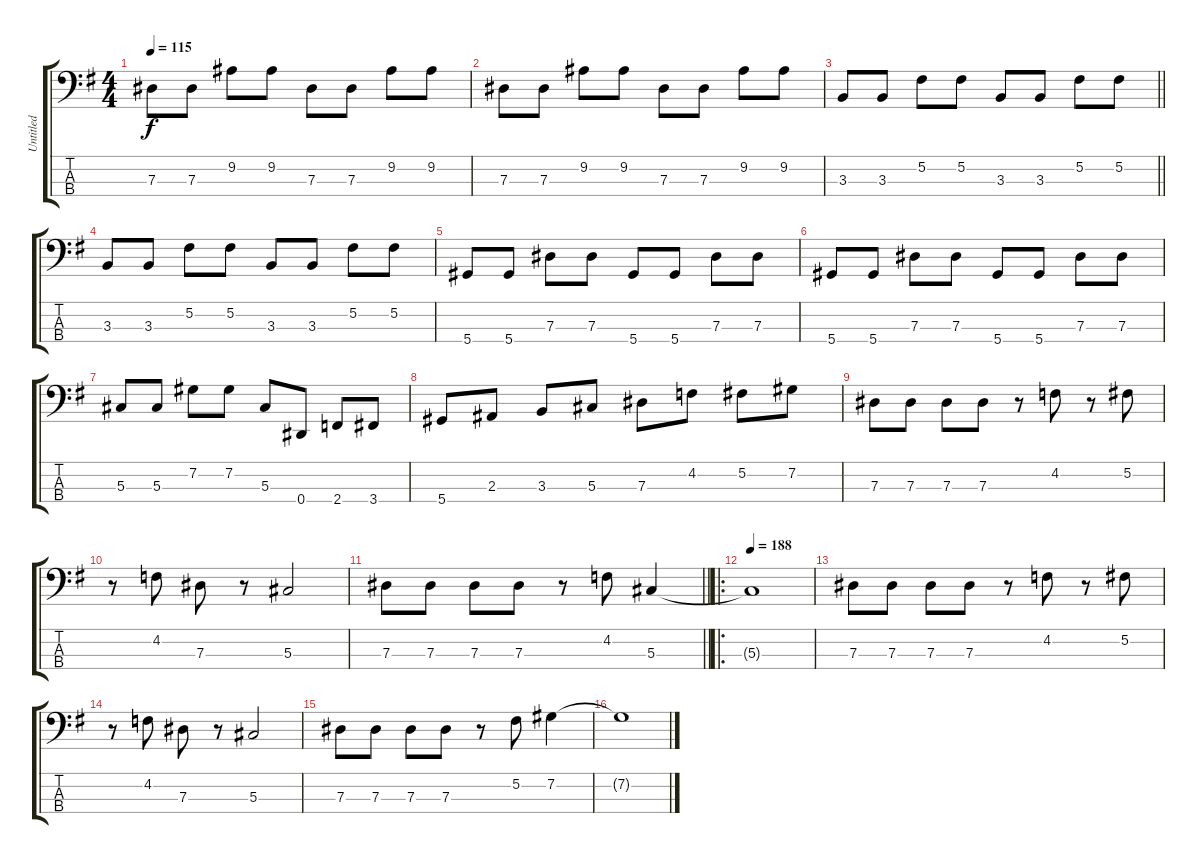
\track ("Untitled" "Untitled") {instrument electricbassfinger}
\staff {score tabs}
\tuning (Gb2 Db2 Ab1 Eb1) {hide}
\ts (4 4)
\tempo 115
\clef f4
\ks g
7.3.8{dy f} 7.3.8 9.2.8 9.2.8 7.3.8 7.3.8 9.2.8 9.2.8 |
7.3.8 7.3.8 9.2.8 9.2.8 7.3.8 7.3.8 9.2.8 9.2.8 |
\barLineRight lightlight
3.3.8 3.3.8 5.2.8 5.2.8 3.3.8 3.3.8 5.2.8 5.2.8 |
3.3.8 3.3.8 5.2.8 5.2.8 3.3.8 3.3.8 5.2.8 5.2.8 |
5.4.8 5.4.8 7.3.8 7.3.8 5.4.8 5.4.8 7.3.8 7.3.8 |
5.4.8 5.4.8 7.3.8 7.3.8 5.4.8 5.4.8 7.3.8 7.3.8 |
5.3.8 5.3.8 7.2.8 7.2.8 5.3.8 0.4.8 2.4.8 3.4.8 |
5.4.8 2.3.8 3.3.8 5.3.8 7.3.8 4.2.8 5.2.8 7.2.8 |
7.3.8 7.3.8 7.3.8 7.3.8 r.8 4.2.8 r.8 5.2.8 |
r.8 4.2.8 7.3.8 r.8 5.3.2 |
\barLineRight lightlight
7.3.8 7.3.8 7.3.8 7.3.8 r.8 4.2.8 5.3.4 |
\ro
\tempo 188
5.3{t}.1 |
7.3.8 7.3.8 7.3.8 7.3.8 r.8 4.2.8 r.8 5.2.8 |
r.8 4.2.8 7.3.8 r.8 5.3.2 |
7.3.8 7.3.8 7.3.8 7.3.8 r.8 5.2.8 7.2.4 |
7.2{t}.1
